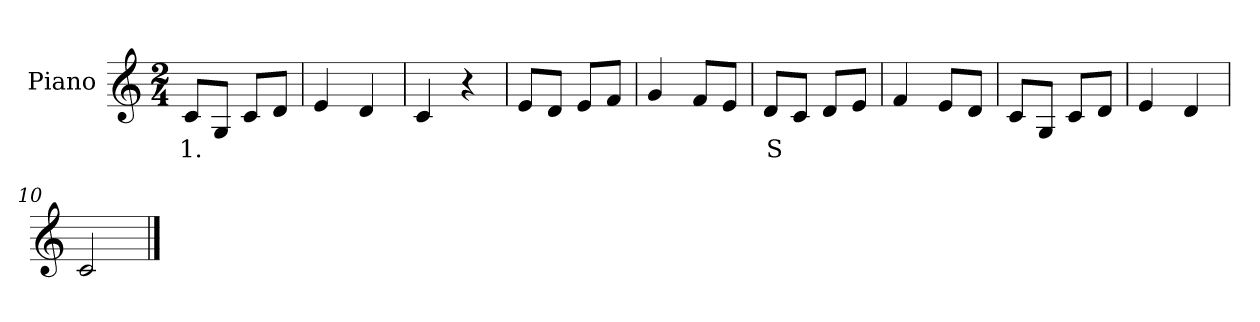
**kern	**text
*part1	*part1
*staff1	*staff1
*I"Piano	*
!!LO:PB:g=z
*clefG2	*
*k[]	*
*C:	*
*M2/4	*
=1	=1
!	!LO:LY:b:color=#000000
8ci/L	1.
8Gi/J	.
8ci/L	.
8di/J	.
=2	=2
4ei/	.
4di/	.
=3	=3
4ci/	.
4r	.
=4	=4
8ei/L	.
8di/J	.
8ei/L	.
8fi/J	.
=5	=5
4gi/	.
8fi/L	.
8ei/J	.
!!LO:LB:g=z
=6	=6
!	!LO:LY:b:color=#000000
8di/L	S
8ci/J	.
8di/L	.
8ei/J	.
=7	=7
4fi/	.
8ei/L	.
8di/J	.
=8	=8
8ci/L	.
8Gi/J	.
8ci/L	.
8di/J	.
=9	=9
4ei/	.
4di/	.
=10	=10
2ci/	.
==	==
*-	*-
